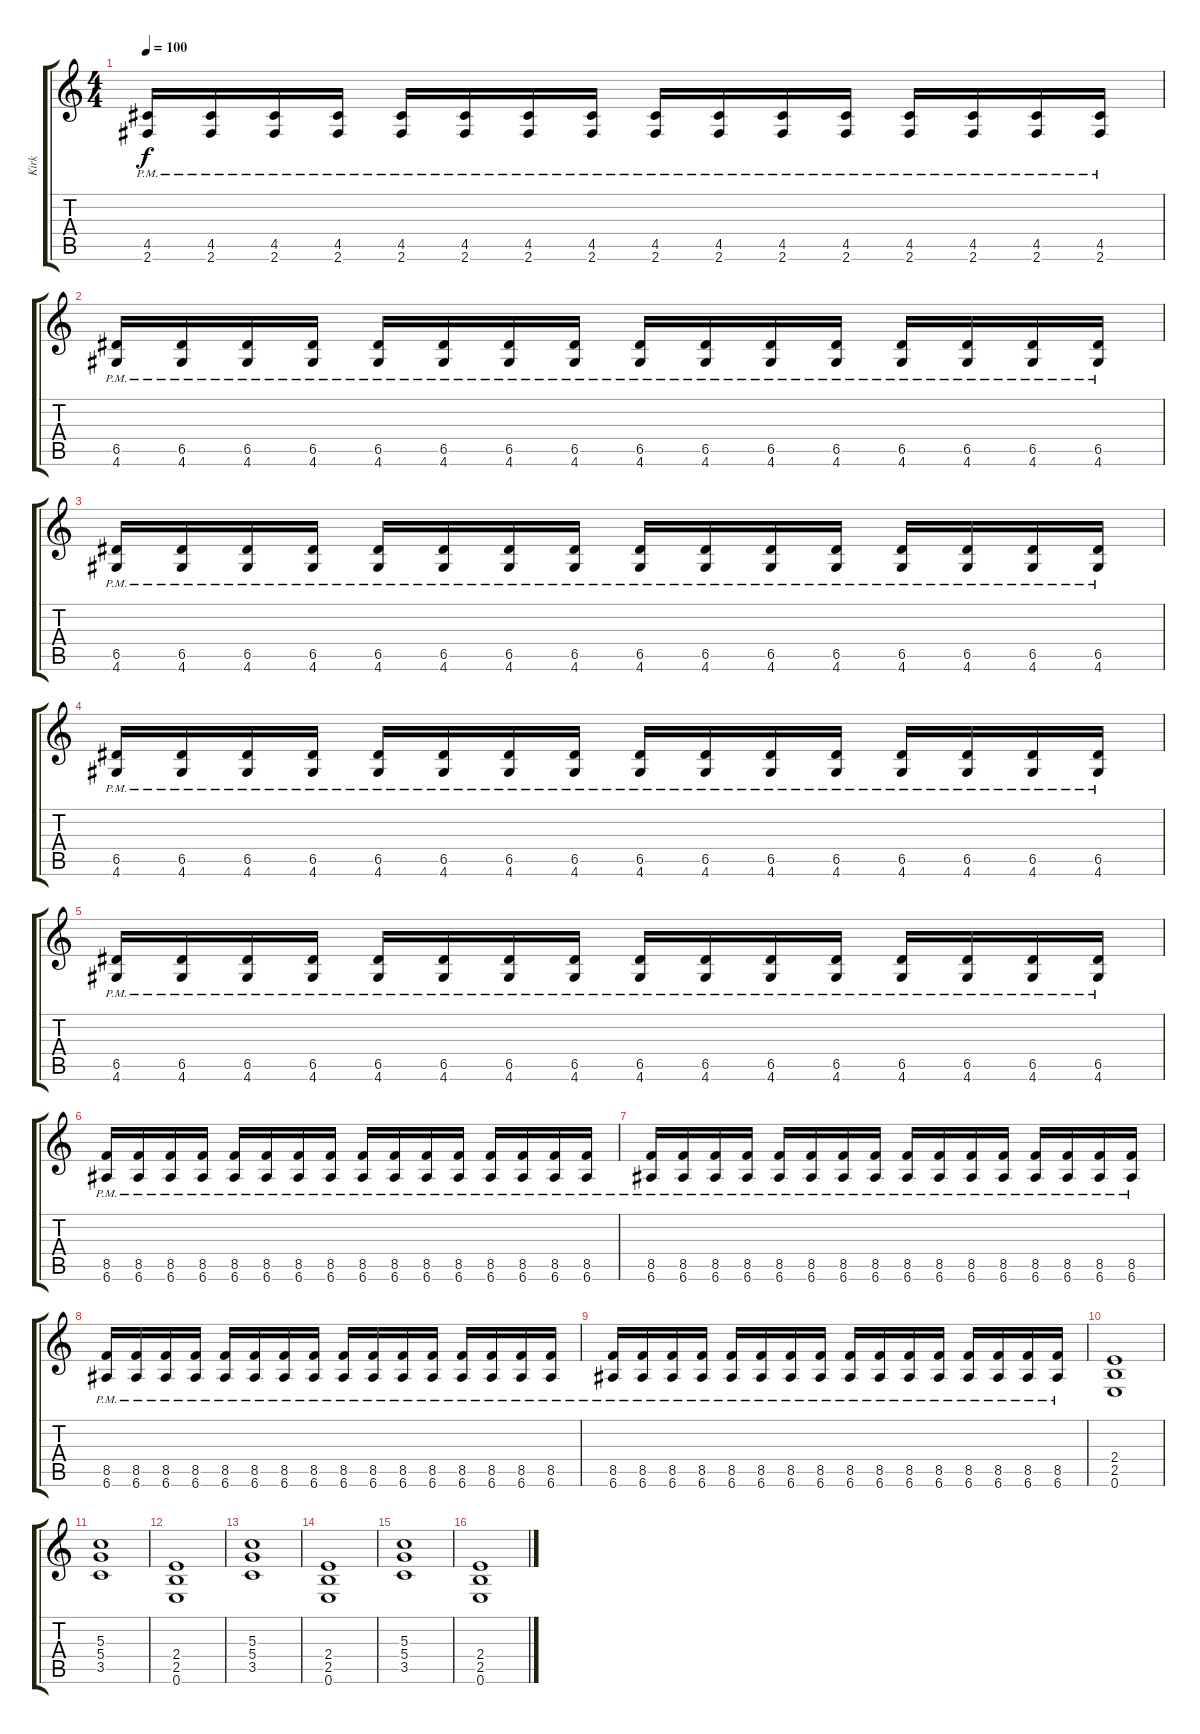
\track ("Kirk" "Kirk") {instrument distortionguitar}
\staff {score tabs}
\tuning (E4 B3 G3 D3 A2 E2) {hide}
\ts (4 4)
\tempo 100
\clef g2
\ks c
(4.5{pm} 2.6{pm}).16{dy f} (4.5{pm} 2.6{pm}).16 (4.5{pm} 2.6{pm}).16 (4.5{pm} 2.6{pm}).16 (4.5{pm} 2.6{pm}).16 (4.5{pm} 2.6{pm}).16 (4.5{pm} 2.6{pm}).16 (4.5{pm} 2.6{pm}).16 (4.5{pm} 2.6{pm}).16 (4.5{pm} 2.6{pm}).16 (4.5{pm} 2.6{pm}).16 (4.5{pm} 2.6{pm}).16 (4.5{pm} 2.6{pm}).16 (4.5{pm} 2.6{pm}).16 (4.5{pm} 2.6{pm}).16 (4.5{pm} 2.6{pm}).16 |
(6.5{pm} 4.6{pm}).16 (6.5{pm} 4.6{pm}).16 (6.5{pm} 4.6{pm}).16 (6.5{pm} 4.6{pm}).16 (6.5{pm} 4.6{pm}).16 (6.5{pm} 4.6{pm}).16 (6.5{pm} 4.6{pm}).16 (6.5{pm} 4.6{pm}).16 (6.5{pm} 4.6{pm}).16 (6.5{pm} 4.6{pm}).16 (6.5{pm} 4.6{pm}).16 (6.5{pm} 4.6{pm}).16 (6.5{pm} 4.6{pm}).16 (6.5{pm} 4.6{pm}).16 (6.5{pm} 4.6{pm}).16 (6.5{pm} 4.6{pm}).16 |
(6.5{pm} 4.6{pm}).16 (6.5{pm} 4.6{pm}).16 (6.5{pm} 4.6{pm}).16 (6.5{pm} 4.6{pm}).16 (6.5{pm} 4.6{pm}).16 (6.5{pm} 4.6{pm}).16 (6.5{pm} 4.6{pm}).16 (6.5{pm} 4.6{pm}).16 (6.5{pm} 4.6{pm}).16 (6.5{pm} 4.6{pm}).16 (6.5{pm} 4.6{pm}).16 (6.5{pm} 4.6{pm}).16 (6.5{pm} 4.6{pm}).16 (6.5{pm} 4.6{pm}).16 (6.5{pm} 4.6{pm}).16 (6.5{pm} 4.6{pm}).16 |
(6.5{pm} 4.6{pm}).16 (6.5{pm} 4.6{pm}).16 (6.5{pm} 4.6{pm}).16 (6.5{pm} 4.6{pm}).16 (6.5{pm} 4.6{pm}).16 (6.5{pm} 4.6{pm}).16 (6.5{pm} 4.6{pm}).16 (6.5{pm} 4.6{pm}).16 (6.5{pm} 4.6{pm}).16 (6.5{pm} 4.6{pm}).16 (6.5{pm} 4.6{pm}).16 (6.5{pm} 4.6{pm}).16 (6.5{pm} 4.6{pm}).16 (6.5{pm} 4.6{pm}).16 (6.5{pm} 4.6{pm}).16 (6.5{pm} 4.6{pm}).16 |
(6.5{pm} 4.6{pm}).16 (6.5{pm} 4.6{pm}).16 (6.5{pm} 4.6{pm}).16 (6.5{pm} 4.6{pm}).16 (6.5{pm} 4.6{pm}).16 (6.5{pm} 4.6{pm}).16 (6.5{pm} 4.6{pm}).16 (6.5{pm} 4.6{pm}).16 (6.5{pm} 4.6{pm}).16 (6.5{pm} 4.6{pm}).16 (6.5{pm} 4.6{pm}).16 (6.5{pm} 4.6{pm}).16 (6.5{pm} 4.6{pm}).16 (6.5{pm} 4.6{pm}).16 (6.5{pm} 4.6{pm}).16 (6.5{pm} 4.6{pm}).16 |
(8.5{pm} 6.6{pm}).16 (8.5{pm} 6.6{pm}).16 (8.5{pm} 6.6{pm}).16 (8.5{pm} 6.6{pm}).16 (8.5{pm} 6.6{pm}).16 (8.5{pm} 6.6{pm}).16 (8.5{pm} 6.6{pm}).16 (8.5{pm} 6.6{pm}).16 (8.5{pm} 6.6{pm}).16 (8.5{pm} 6.6{pm}).16 (8.5{pm} 6.6{pm}).16 (8.5{pm} 6.6{pm}).16 (8.5{pm} 6.6{pm}).16 (8.5{pm} 6.6{pm}).16 (8.5{pm} 6.6{pm}).16 (8.5{pm} 6.6{pm}).16 |
(8.5{pm} 6.6{pm}).16 (8.5{pm} 6.6{pm}).16 (8.5{pm} 6.6{pm}).16 (8.5{pm} 6.6{pm}).16 (8.5{pm} 6.6{pm}).16 (8.5{pm} 6.6{pm}).16 (8.5{pm} 6.6{pm}).16 (8.5{pm} 6.6{pm}).16 (8.5{pm} 6.6{pm}).16 (8.5{pm} 6.6{pm}).16 (8.5{pm} 6.6{pm}).16 (8.5{pm} 6.6{pm}).16 (8.5{pm} 6.6{pm}).16 (8.5{pm} 6.6{pm}).16 (8.5{pm} 6.6{pm}).16 (8.5{pm} 6.6{pm}).16 |
(8.5{pm} 6.6{pm}).16 (8.5{pm} 6.6{pm}).16 (8.5{pm} 6.6{pm}).16 (8.5{pm} 6.6{pm}).16 (8.5{pm} 6.6{pm}).16 (8.5{pm} 6.6{pm}).16 (8.5{pm} 6.6{pm}).16 (8.5{pm} 6.6{pm}).16 (8.5{pm} 6.6{pm}).16 (8.5{pm} 6.6{pm}).16 (8.5{pm} 6.6{pm}).16 (8.5{pm} 6.6{pm}).16 (8.5{pm} 6.6{pm}).16 (8.5{pm} 6.6{pm}).16 (8.5{pm} 6.6{pm}).16 (8.5{pm} 6.6{pm}).16 |
(8.5{pm} 6.6{pm}).16 (8.5{pm} 6.6{pm}).16 (8.5{pm} 6.6{pm}).16 (8.5{pm} 6.6{pm}).16 (8.5{pm} 6.6{pm}).16 (8.5{pm} 6.6{pm}).16 (8.5{pm} 6.6{pm}).16 (8.5{pm} 6.6{pm}).16 (8.5{pm} 6.6{pm}).16 (8.5{pm} 6.6{pm}).16 (8.5{pm} 6.6{pm}).16 (8.5{pm} 6.6{pm}).16 (8.5{pm} 6.6{pm}).16 (8.5{pm} 6.6{pm}).16 (8.5{pm} 6.6{pm}).16 (8.5{pm} 6.6{pm}).16 |
(2.4 2.5 0.6).1 |
(5.3 5.4 3.5).1 |
(2.4 2.5 0.6).1 |
(5.3 5.4 3.5).1 |
(2.4 2.5 0.6).1 |
(5.3 5.4 3.5).1 |
(2.4 2.5 0.6).1
